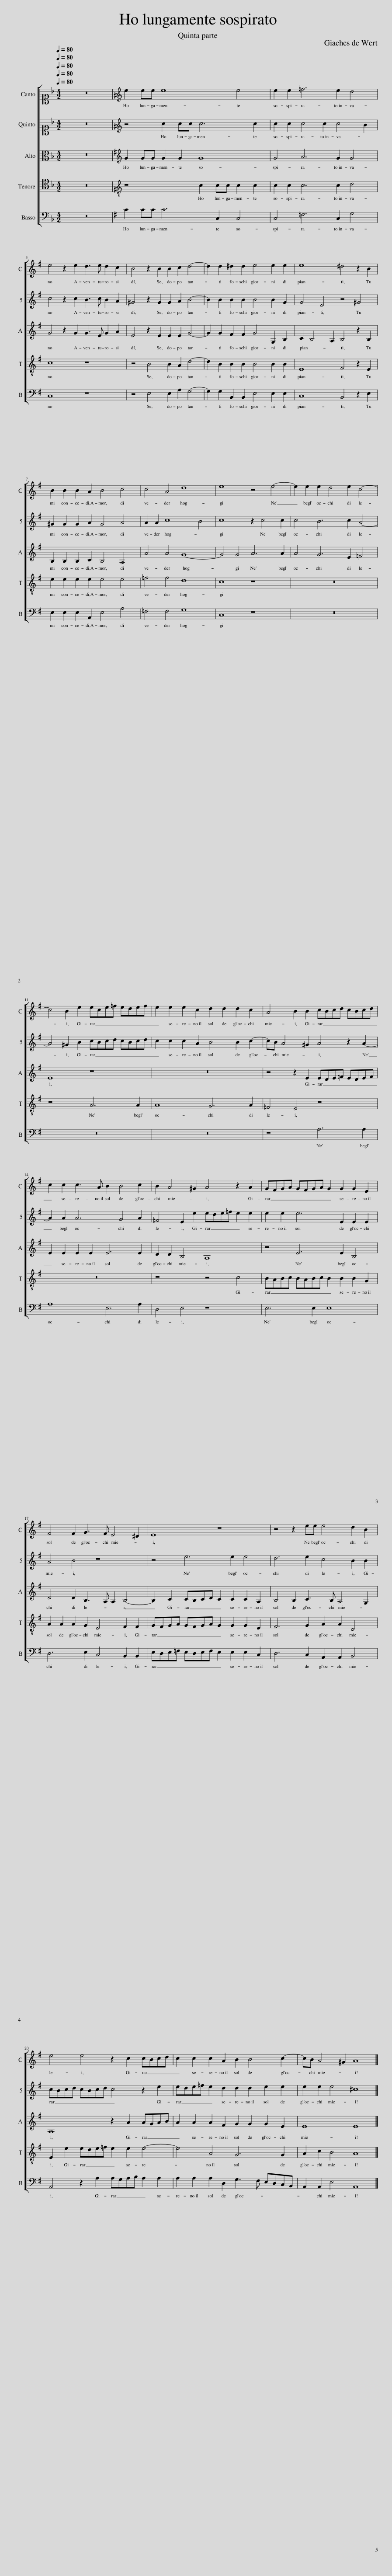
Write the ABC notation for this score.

X:1
%%score [ 1 2 3 4 5 ]
L:1/8
Q:1/4=80
M:4/2
I:linebreak $
K:F
V:1 alto1
V:2 alto1
V:3 alto
V:4 tenor
V:5 bass
V:1
 z16 |[K:G][K:treble] e2 ee e8 e4 | e2 e2 =f6 e2 d4 |$ e4 z2 e2 d3 e d2 c2 | B4 z2 B2 B2 c2 d4- | %5
 d2 d2 ^d2 d2 e4 e2 e2 | e8 ^d4 z2 B2 |$ B2 B2 B2 A2 B4 c4 | c4 A4 d8 | e8 z4 e4- | %10
 e2 e2 e2 d4 e2 c4- |$ c4 B2 e2 ece=f edef | e2 e2 e2 c2 d2 d2 d2 c2 | A4 B2 B2 cBcd cBcd |$ c2 c2 c3 A B2 B4 c2 | %15
 B2 A4 ^G2 A4 z2 A2 | GFGA GFGA G2 G2 G2 E2 |$ F4 F2 G3 F E4 ^D2 | E8 z8 | z4 z2 ee e4 d2 B2 |$ %20
 e4 e4 z2 c2 cBcd | c2 c2 c2 A2 B2 B4 c2- | cB A4 ^G2 A8 |] %23
V:2
 z16 |[K:G][K:treble] z4 c2 cc c6 c2 | c2 c2 c4 c2 c4 B2 |$ c4 z2 c2 B3 c B2 A2 | ^G4 z2 G2 G2 A2 B4- | %5
 B2 B2 B2 B2 B4 B2 G2 | G4 E4 z4 ^G4 |$ ^G2 G2 G2 A2 G4 A4 | A2 A2 c8 B4 | c8 z2 c4 c2 | %10
 c4 B6 c2 A4- |$ A4 ^G2 B2 cBcd cBcd | c2 c2 c2 A2 B4 B2 c2- | cB A4 ^G2 A4 z2 A2- |$ A2 A2 A6 G4 A2 | %15
 =F4 E2 e2 ede=f e2 e2 | e2 e2 e6 E2 E2 E2 |$ A4 B4 z8 | z4 e6 e2 e4 | d6 e2 c4 B2 B2 |$ %20
 cBcd cBcd c4 z2 e2 | ede=f e2 d2 d2 d2 e2 e2 | e2 e2 e4 ^c8 |] %23
V:3
 z16 |[K:G][K:treble] G2 GG G2 G2 G8 | G4 A6 G2 G4 |$ G4 z2 G2 G3 E G2 A2 | E4 z2 E2 E2 E2 G4- | %5
 G2 G2 F2 F2 G4 G,2 B,2 | C2 B,4 A,2 B,4 z2 B,2 |$ B,2 B,2 B,2 C2 B,4 A,4 | A4 A4 G8- | G4 G4 A6 A2 | %10
 A4 G6 E2 =F4 |$ E8 z8 | z16 | z4 z2 E2 EDE=F EDEF |$ E2 E2 E2 E2 E6 E2 | %15
 D2 D2 B,4 A,8 | z4 E6 E2 B,4 |$ D4 D2 B,3 A, A,2 B,4- | B,2 C2 CB,CD C2 C2 C2 A,2 | B,4 B,2 C3 B, A,4 G,2 |$ %20
 A,8 z2 A2 AGAB | A2 A2 A2 F2 G2 G2 G2 E2 | E8 E8 |] %23
V:4
 z16 |[K:G][K:treble-8] z8 c2 cc c2 c2 | c2 c2 c6 c2 d4 |$ c8 z8 | z4 B4 B2 A2 d4- | %5
 d2 B2 B2 B2 B4 B2 B2 | E8 F4 z2 E2 |$ e2 e2 e2 e2 e4 e4 | =f4 f4 d8 | c8 z8 | %10
 z16 |$ z8 A6 A2 | A8 G6 A2 | =F4 E4 z8 |$ z16 | %15
 z8 z4 c4 | BABc BABc B2 B2 B2 G2 |$ A2 A2 A2 G2 E4 F2 F2 | GFGA GFGA G2 G2 G2 E2 | F6 G2 A2 A2 D4 |$ %20
 E2 e2 ede=f e2 e2 e4- | e4 A4 G6 G2 | A2 c2 B4 A8 |] %23
V:5
 z16 |[K:G] C2 CC C6 C,2 C,4 | C,4 =F,6 C,2 G,4 |$ C,8 z8 | z4 E,4 E,2 A,2 G,4- | %5
 G,2 G,2 B,,2 B,,2 E,4 E,2 E,2 | C,8 B,,4 z2 E,2 |$ E,2 E,2 E,2 A,,2 E,4 A,4 | =F,4 F,4 G,8 | C,8 z8 | %10
 z16 |$ z16 | z16 | z8 A,6 A,2 |$ A,8 E,6 A,2 | %15
 D,4 E,4 z8 | E,6 E,2 E,8 |$ D,6 E,2 C,4 B,,2 B,,2 | E,D,E,=F, E,D,E,F, E,2 E,2 E,2 C,2 | D,6 C,2 A,,2 A,,2 B,,4 |$ %20
 A,,4 z2 A,2 A,G,A,B, A,2 A,2 | A,2 A,2 A,2 D,2 G,3 F, E,D,C,B,, | A,,2 A,,2 E,4 A,,8 |] %23
